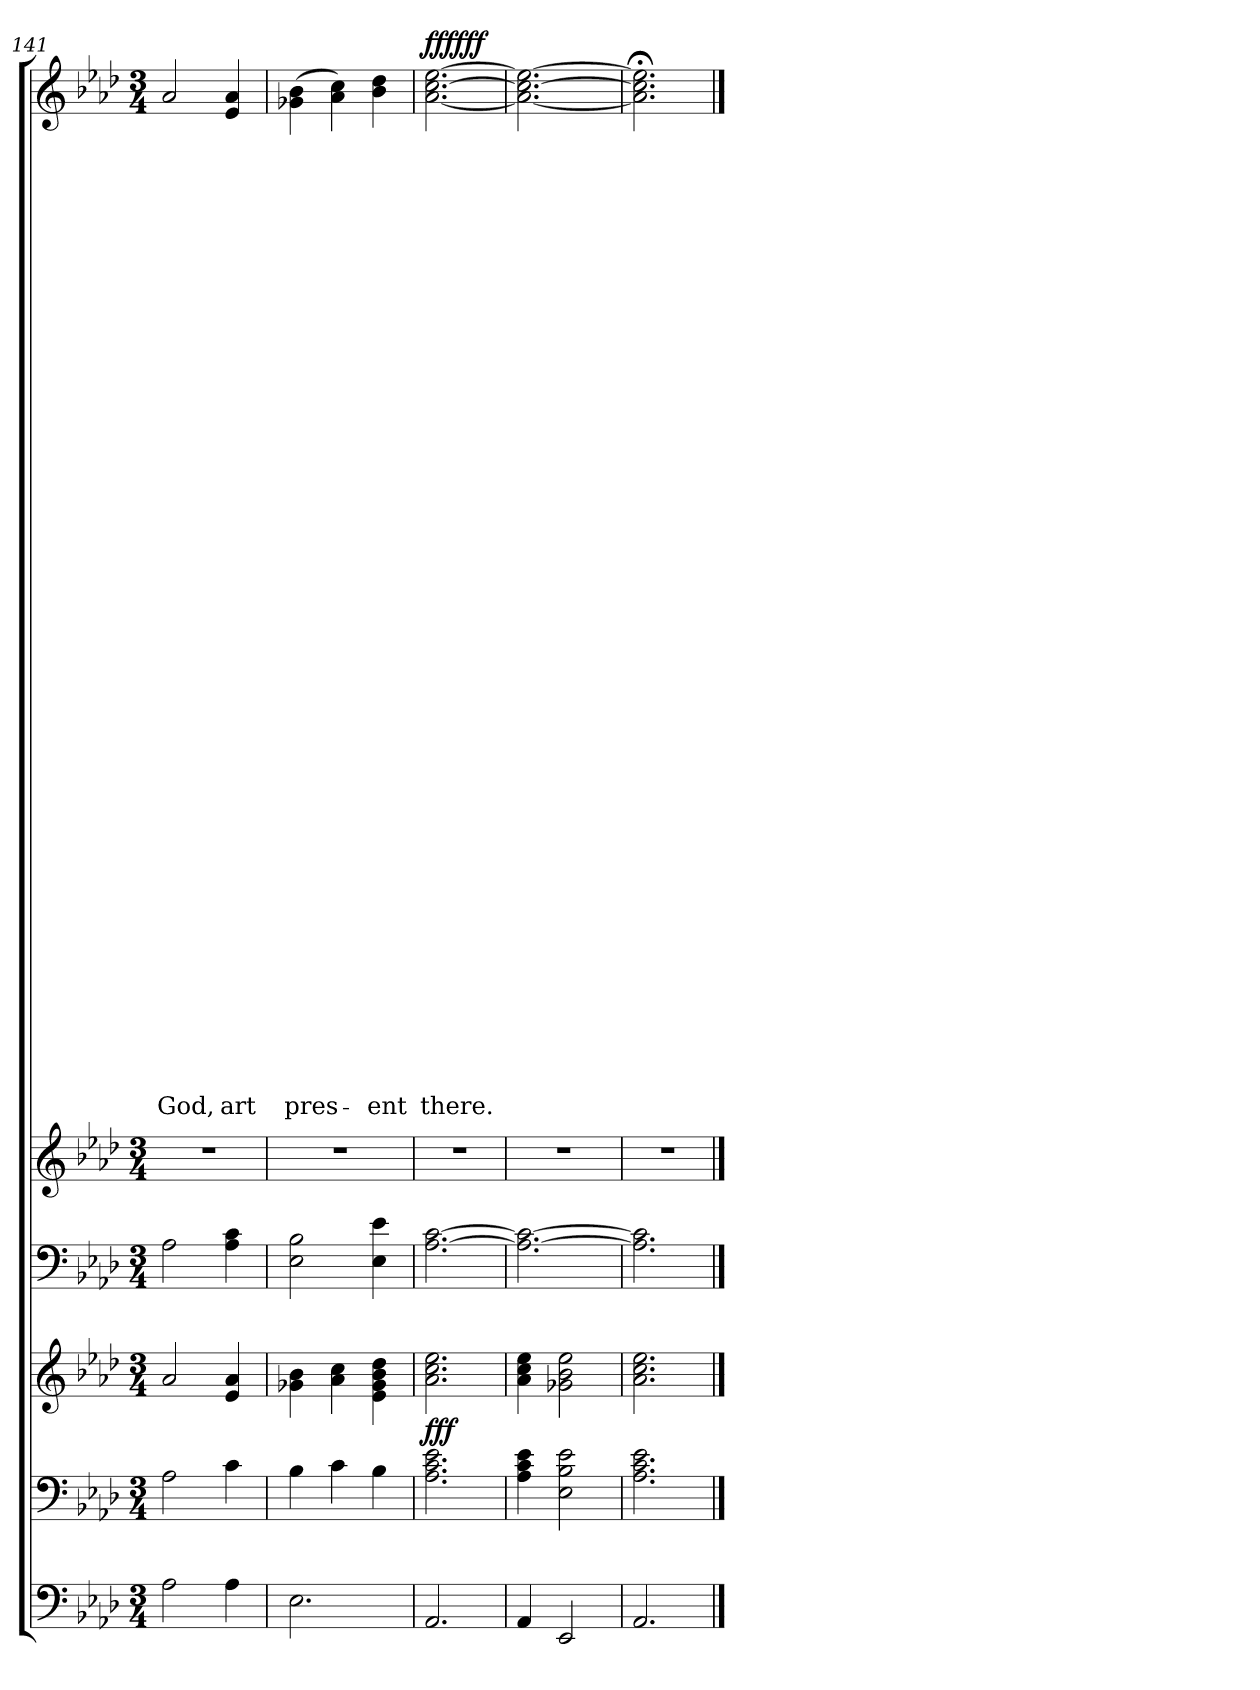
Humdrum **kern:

**kern	**kern	**kern	**dynam	**kern	**kern	**kern	**text	**text	**text	**text	**text	**text	**text	**text	**text	**text	**text	**text	**text	**text	**text	**text	**text	**text	**text	**text	**text	**text	**text	**text	**text	**text	**text	**text	**text	**text	**text	**text	**text	**text	**text	**text	**text	**text	**text	**text	**text	**dynam
*part6	*part5	*part4	*part4	*part3	*part2	*part1	*part1	*part1	*part1	*part1	*part1	*part1	*part1	*part1	*part1	*part1	*part1	*part1	*part1	*part1	*part1	*part1	*part1	*part1	*part1	*part1	*part1	*part1	*part1	*part1	*part1	*part1	*part1	*part1	*part1	*part1	*part1	*part1	*part1	*part1	*part1	*part1	*part1	*part1	*part1	*part1	*part1	*part1
*staff6	*staff5	*staff4	*staff4	*staff3	*staff2	*staff1	*staff1	*staff1	*staff1	*staff1	*staff1	*staff1	*staff1	*staff1	*staff1	*staff1	*staff1	*staff1	*staff1	*staff1	*staff1	*staff1	*staff1	*staff1	*staff1	*staff1	*staff1	*staff1	*staff1	*staff1	*staff1	*staff1	*staff1	*staff1	*staff1	*staff1	*staff1	*staff1	*staff1	*staff1	*staff1	*staff1	*staff1	*staff1	*staff1	*staff1	*staff1	*staff1
!!LO:LB:g=z
*clefF4	*clefF4	*clefG2	*	*clefF4	*clefG2	*clefG2	*	*	*	*	*	*	*	*	*	*	*	*	*	*	*	*	*	*	*	*	*	*	*	*	*	*	*	*	*	*	*	*	*	*	*	*	*	*	*	*	*	*
*k[b-e-a-d-]	*k[b-e-a-d-]	*k[b-e-a-d-]	*	*k[b-e-a-d-]	*k[b-e-a-d-]	*k[b-e-a-d-]	*	*	*	*	*	*	*	*	*	*	*	*	*	*	*	*	*	*	*	*	*	*	*	*	*	*	*	*	*	*	*	*	*	*	*	*	*	*	*	*	*	*
*A-:	*A-:	*A-:	*	*A-:	*A-:	*A-:	*	*	*	*	*	*	*	*	*	*	*	*	*	*	*	*	*	*	*	*	*	*	*	*	*	*	*	*	*	*	*	*	*	*	*	*	*	*	*	*	*	*
*M3/4	*M3/4	*M3/4	*	*M3/4	*M3/4	*M3/4	*	*	*	*	*	*	*	*	*	*	*	*	*	*	*	*	*	*	*	*	*	*	*	*	*	*	*	*	*	*	*	*	*	*	*	*	*	*	*	*	*	*
=141	=141	=141	=141	=141	=141	=141	=141	=141	=141	=141	=141	=141	=141	=141	=141	=141	=141	=141	=141	=141	=141	=141	=141	=141	=141	=141	=141	=141	=141	=141	=141	=141	=141	=141	=141	=141	=141	=141	=141	=141	=141	=141	=141	=141	=141	=141	=141	=141
*	*^	*^	*	*^	*	*	*	*	*	*	*	*	*	*	*	*	*	*	*	*	*	*	*	*	*	*	*	*	*	*	*	*	*	*	*	*	*	*	*	*	*	*	*	*	*	*	*	*
!	!	!	!	!	!	!	!	!	!	!	!	!	!	!	!	!	!	!	!	!	!	!	!	!	!	!	!	!	!	!	!	!	!	!	!	!	!	!	!	!	!	!	!	!	!	!	!	!	!	!LO:LY:b	!
2A-\	2A-\	2.ryy	2a-/	2.ryy	.	2A-\	2.ryy	2.r	2a-/	.	.	.	.	.	.	.	.	.	.	.	.	.	.	.	.	.	.	.	.	.	.	.	.	.	.	.	.	.	.	.	.	.	.	.	.	.	.	.	.	God,	.
!	!	!	!	!	!	!	!	!	!	!	!	!	!	!	!	!	!	!	!	!	!	!	!	!	!	!	!	!	!	!	!	!	!	!	!	!	!	!	!	!	!	!	!	!	!	!	!	!	!	!LO:LY:b	!
4A-\	4c\	.	4e-/ 4a-/	.	.	4A-\ 4c\	.	.	4e-/ 4a-/	.	.	.	.	.	.	.	.	.	.	.	.	.	.	.	.	.	.	.	.	.	.	.	.	.	.	.	.	.	.	.	.	.	.	.	.	.	.	.	.	art	.
=142	=142	=142	=142	=142	=142	=142	=142	=142	=142	=142	=142	=142	=142	=142	=142	=142	=142	=142	=142	=142	=142	=142	=142	=142	=142	=142	=142	=142	=142	=142	=142	=142	=142	=142	=142	=142	=142	=142	=142	=142	=142	=142	=142	=142	=142	=142	=142	=142	=142	=142	=142
!	!	!	!	!	!	!	!	!	!	!	!	!	!	!	!	!	!	!	!	!	!	!	!	!	!	!	!	!	!	!	!	!	!	!	!	!	!	!	!	!	!	!	!	!	!	!	!	!	!	!LO:LY:b	!
2.E-\	4B-\	2.ryy	4g-i\ 4b-\	2.ryy	.	2E-\ 2B-\	2.ryy	2.r	(>4g-i\ 4b-\	.	.	.	.	.	.	.	.	.	.	.	.	.	.	.	.	.	.	.	.	.	.	.	.	.	.	.	.	.	.	.	.	.	.	.	.	.	.	.	.	pres-	.
.	4c\	.	4a-\ 4cc\	.	.	.	.	.	4a-\ 4cc\)	.	.	.	.	.	.	.	.	.	.	.	.	.	.	.	.	.	.	.	.	.	.	.	.	.	.	.	.	.	.	.	.	.	.	.	.	.	.	.	.	.	.
!	!	!	!	!	!	!	!	!	!	!	!	!	!	!	!	!	!	!	!	!	!	!	!	!	!	!	!	!	!	!	!	!	!	!	!	!	!	!	!	!	!	!	!	!	!	!	!	!	!	!LO:LY:b	!
.	4B-\	.	4e-\ 4g-\ 4b-\ 4dd-\	.	.	4E-\ 4e-\	.	.	4b-\ 4dd-\	.	.	.	.	.	.	.	.	.	.	.	.	.	.	.	.	.	.	.	.	.	.	.	.	.	.	.	.	.	.	.	.	.	.	.	.	.	.	.	.	-ent	.
=143	=143	=143	=143	=143	=143	=143	=143	=143	=143	=143	=143	=143	=143	=143	=143	=143	=143	=143	=143	=143	=143	=143	=143	=143	=143	=143	=143	=143	=143	=143	=143	=143	=143	=143	=143	=143	=143	=143	=143	=143	=143	=143	=143	=143	=143	=143	=143	=143	=143	=143	=143
!	!	!	!	!	!LO:DY:b	!	!	!	!	!	!	!	!	!	!	!	!	!	!	!	!	!	!	!	!	!	!	!	!	!	!	!	!	!	!	!	!	!	!	!	!	!	!	!	!	!	!	!	!	!LO:LY:b	!LO:DY:a
!	!	!	!	!	!	!	!	!	!	!	!	!	!	!	!	!	!	!	!	!	!	!	!	!	!	!	!	!	!	!	!	!	!	!	!	!	!	!	!	!	!	!	!	!	!	!	!	!	!	!	!LO:DY:n=1:b
2.AA-/	2.A-\ 2.c\ 2.e-\	2.ryy	2.a-\ 2.cc\ 2.ee-\	2.ryy	fff	[>2.A-\ [>2.c\	2.ryy	2.r	[<2.a-\ [>2.cc\ [>2.ee-\	.	.	.	.	.	.	.	.	.	.	.	.	.	.	.	.	.	.	.	.	.	.	.	.	.	.	.	.	.	.	.	.	.	.	.	.	.	.	.	.	there.	fff fff
=144	=144	=144	=144	=144	=144	=144	=144	=144	=144	=144	=144	=144	=144	=144	=144	=144	=144	=144	=144	=144	=144	=144	=144	=144	=144	=144	=144	=144	=144	=144	=144	=144	=144	=144	=144	=144	=144	=144	=144	=144	=144	=144	=144	=144	=144	=144	=144	=144	=144	=144	=144
4AA-/	4A-\ 4c\ 4e-\	2.ryy	4a-\ 4cc\ 4ee-\	2.ryy	.	2.A-\_ 2.c\_	2.ryy	2.r	2.a-\_ 2.cc\_ 2.ee-\_	.	.	.	.	.	.	.	.	.	.	.	.	.	.	.	.	.	.	.	.	.	.	.	.	.	.	.	.	.	.	.	.	.	.	.	.	.	.	.	.	.	.
2EE-/	2E-\ 2B-\ 2e-\	.	2g-i\ 2b-\ 2ee-\	.	.	.	.	.	.	.	.	.	.	.	.	.	.	.	.	.	.	.	.	.	.	.	.	.	.	.	.	.	.	.	.	.	.	.	.	.	.	.	.	.	.	.	.	.	.	.	.
=145	=145	=145	=145	=145	=145	=145	=145	=145	=145	=145	=145	=145	=145	=145	=145	=145	=145	=145	=145	=145	=145	=145	=145	=145	=145	=145	=145	=145	=145	=145	=145	=145	=145	=145	=145	=145	=145	=145	=145	=145	=145	=145	=145	=145	=145	=145	=145	=145	=145	=145	=145
2.AA-/	2.A-\ 2.c\ 2.e-\	2.ryy	2.a-\ 2.cc\ 2.ee-\	2.ryy	.	2.A-\] 2.c\]	2.ryy	2.r	2.a-\];< 2.cc\];< 2.ee-\];<	.	.	.	.	.	.	.	.	.	.	.	.	.	.	.	.	.	.	.	.	.	.	.	.	.	.	.	.	.	.	.	.	.	.	.	.	.	.	.	.	.	.
*	*v	*v	*	*	*	*v	*v	*	*	*	*	*	*	*	*	*	*	*	*	*	*	*	*	*	*	*	*	*	*	*	*	*	*	*	*	*	*	*	*	*	*	*	*	*	*	*	*	*	*	*	*
*	*	*v	*v	*	*	*	*	*	*	*	*	*	*	*	*	*	*	*	*	*	*	*	*	*	*	*	*	*	*	*	*	*	*	*	*	*	*	*	*	*	*	*	*	*	*	*	*	*	*
==	==	==	==	==	==	==	==	==	==	==	==	==	==	==	==	==	==	==	==	==	==	==	==	==	==	==	==	==	==	==	==	==	==	==	==	==	==	==	==	==	==	==	==	==	==	==	==	==
*-	*-	*-	*-	*-	*-	*-	*-	*-	*-	*-	*-	*-	*-	*-	*-	*-	*-	*-	*-	*-	*-	*-	*-	*-	*-	*-	*-	*-	*-	*-	*-	*-	*-	*-	*-	*-	*-	*-	*-	*-	*-	*-	*-	*-	*-	*-	*-	*-
